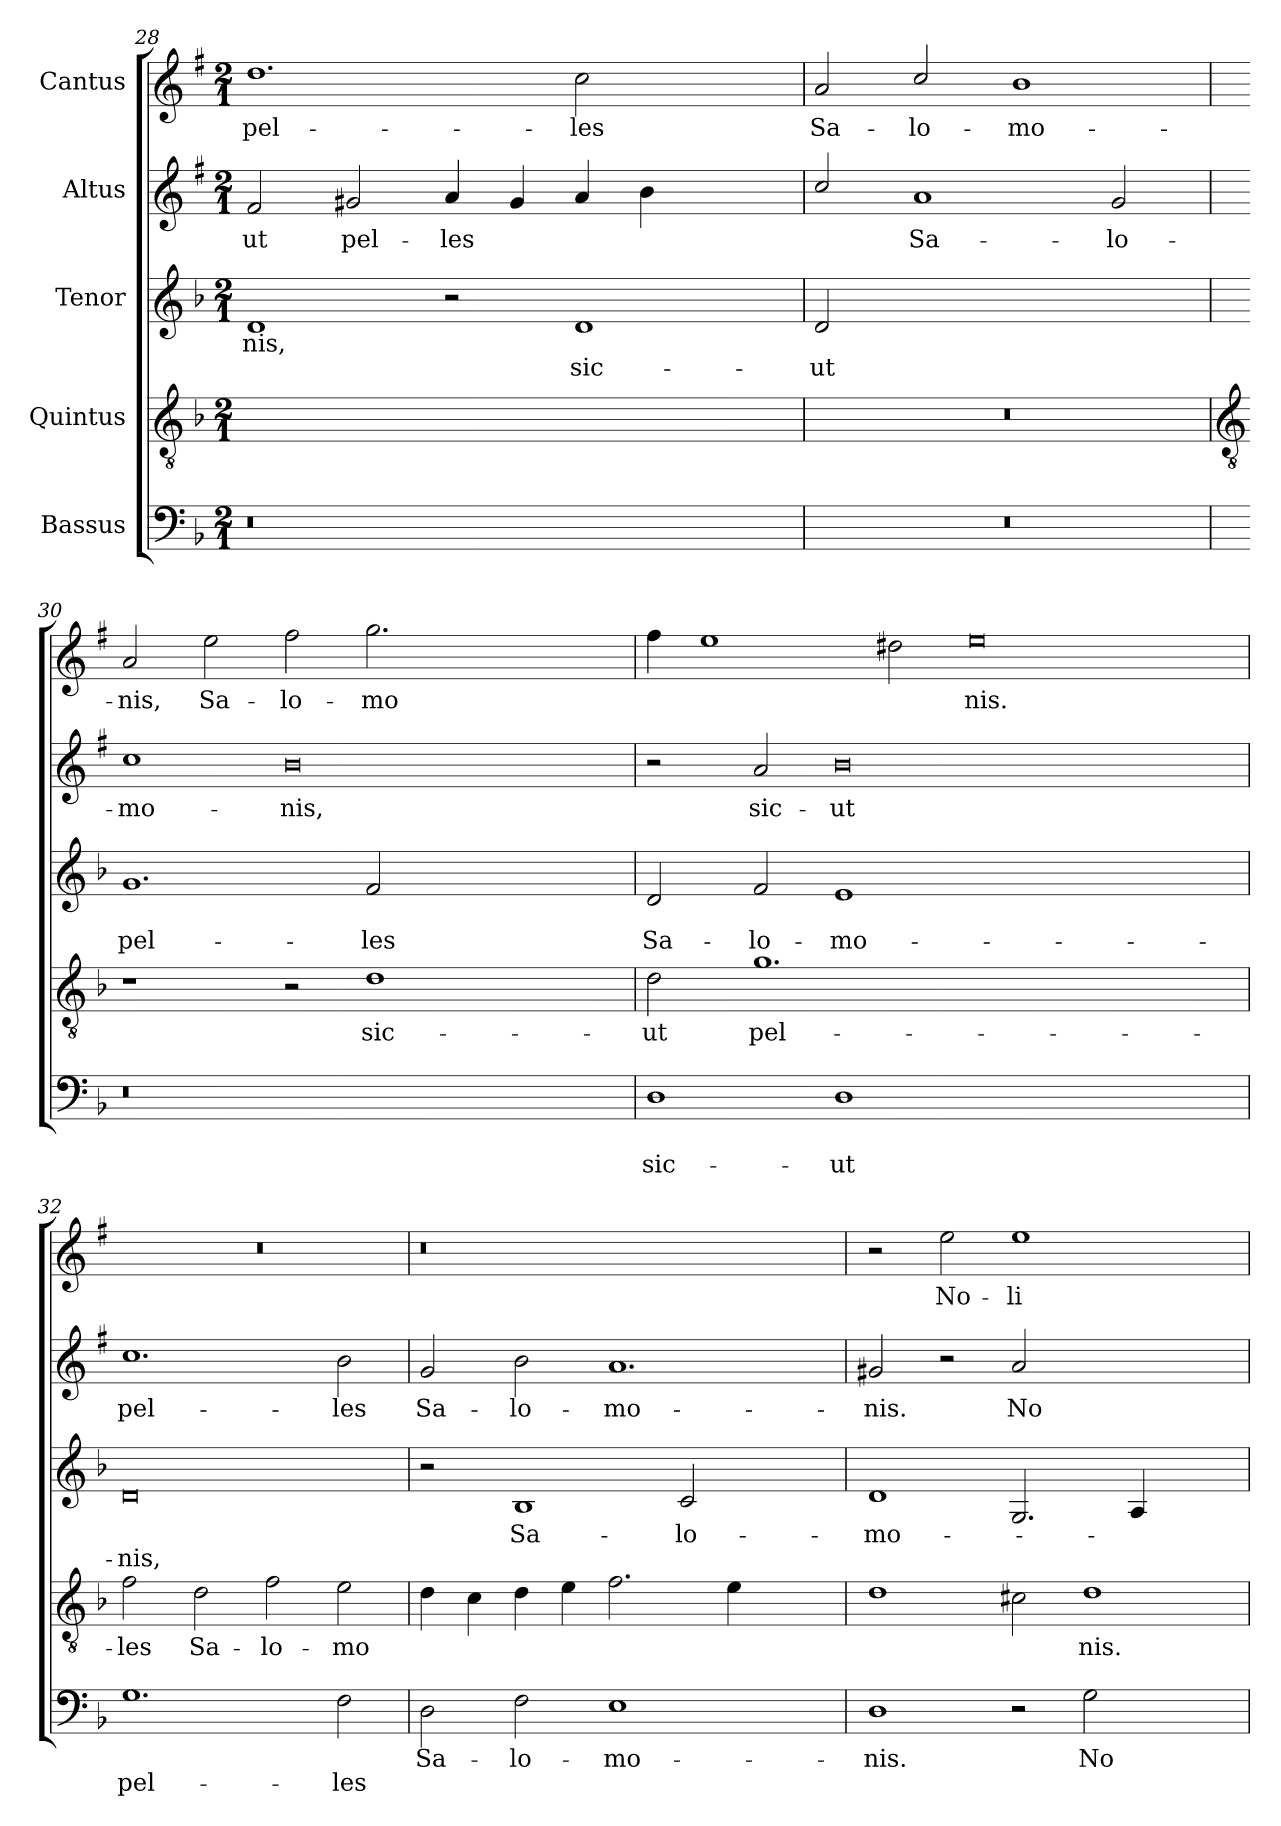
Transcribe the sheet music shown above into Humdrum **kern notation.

**kern	**text	**text	**kern	**text	**kern	**text	**text	**kern	**text	**kern	**text
*part5	*part5	*part5	*part4	*part4	*part3	*part3	*part3	*part2	*part2	*part1	*part1
*staff5	*staff5	*staff5	*staff4	*staff4	*staff3	*staff3	*staff3	*staff2	*staff2	*staff1	*staff1
*I"Bassus	*	*	*I"Quintus	*	*I"Tenor	*	*	*I"Altus	*	*I"Cantus	*
*clefF4	*	*	*clefGv2	*	*clefG2	*	*	*clefG2	*	*clefG2	*
*	*	*	*	*	*	*	*	*ITrd1c2	*	*ITrd1c2	*
*k[b-]	*	*	*k[b-]	*	*k[b-]	*	*	*k[b-]	*	*k[b-]	*
*F:	*	*	*F:	*	*F:	*	*	*F:	*	*F:	*
*M2/1	*	*	*M2/1	*	*M2/1	*	*	*M2/1	*	*M2/1	*
=28A	=28A	=28A	=28A	=28A	=28A	=28A	=28A	=28A	=28A	=28A	=28A
!	!	!	!	!LO:LY:b	!	!LO:LY:b	!	!	!LO:LY:b	!	!LO:LY:b
*	*	*	*	*	*	*	*	*^	*	*^	*
0r	.	.	[1Gyy	-nis,	1d	-nis,	.	2e	2ryy	-ut	1.cc	2ryy	pel-
!	!	!	!	!	!	!	!	!	!	!LO:LY:b	!	!	!
.	.	.	.	.	.	.	.	2f#	0ryy	pel-	.	0ryy	.
!	!	!	!	!	!	!	!	!	!	!LO:LY:b	!	!	!
.	.	.	2.Gyy_	.	2r	.	.	4g	.	-les	.	.	.
.	.	.	.	.	.	.	.	4f#	.	.	.	.	.
!	!	!	!	!	!	!	!LO:LY:b	!	!	!	!	!	!LO:LY:b
.	.	.	.	.	1d	.	sic-	4g	.	.	2b-	.	-les
.	.	.	4Gyy]	.	.	.	.	4a	.	.	.	.	.
2ryy	.	.	2ryy	.	.	.	.	2ryy	.	.	2ryy	.	.
!!LO:LB:g=z	!!
=29A	=29A	=29A	=29A	=29A	=29A	=29A	=29A	=29A	=29A	=29A	=29A	=29A	=29A
!	!	!	!	!	!	!	!LO:LY:b	!	!	!	!	!	!LO:LY:b
0r	.	.	0r	.	2d	.	-ut	2b-	0ryy	.	2g	0ryy	Sa-
!	!	!	!	!	!	!	!	!	!	!LO:LY:b	!	!	!LO:LY:b
.	.	.	.	.	1.ryy	.	.	1g	.	Sa-	2b-	.	-lo-
!	!	!	!	!	!	!	!	!	!	!	!	!	!LO:LY:b
.	.	.	.	.	.	.	.	.	.	.	1a	.	-mo-
!	!	!	!	!	!	!	!	!	!	!LO:LY:b	!	!	!
.	.	.	.	.	.	.	.	2f	.	-lo-	.	.	.
*	*	*	*	*	*	*	*	*v	*v	*	*	*	*
*	*	*	*	*	*	*	*	*	*	*v	*v	*
!!LO:LB:g=z
=30	=30	=30	=30	=30	=30	=30	=30	=30	=30	=30	=30
*	*	*	*clefGv2	*	*	*	*	*	*	*	*
!	!	!	!	!	!	!	!LO:LY:b	!	!LO:LY:b	!	!LO:LY:b
0r	.	.	1r	.	1.g	.	pel-	1b-	-mo-	2g	-nis,
!	!	!	!	!	!	!	!	!	!	!	!LO:LY:b
.	.	.	.	.	.	.	.	.	.	2dd	Sa-
!	!	!	!	!	!	!	!	!	!LO:LY:b	!	!LO:LY:b
.	.	.	2r	.	.	.	.	0a	-nis,	2ee	-lo-
!	!	!	!	!LO:LY:b	!	!	!LO:LY:b	!	!	!	!LO:LY:b
.	.	.	1d	sic-	2f	.	-les	.	.	2.ff	-mo
1ryy	.	.	.	.	1ryy	.	.	.	.	.	.
.	.	.	.	.	.	.	.	.	.	2.ryy	.
.	.	.	2ryy	.	.	.	.	.	.	.	.
=31	=31	=31	=31	=31	=31	=31	=31	=31	=31	=31	=31
!	!	!LO:LY:b	!	!LO:LY:b	!	!	!LO:LY:b	!	!	!	!
1D	.	sic-	2d	-ut	2d	.	Sa-	2r	.	4ee	.
.	.	.	.	.	.	.	.	.	.	1dd	.
!	!	!	!	!LO:LY:b	!	!	!LO:LY:b	!	!LO:LY:b	!	!
.	.	.	1.g	pel-	2f	.	-lo-	2g	sic-	.	.
!	!	!LO:LY:b	!	!	!	!	!LO:LY:b	!	!LO:LY:b	!	!
1D	.	-ut	.	.	1e	.	-mo-	0a	-ut	.	.
.	.	.	.	.	.	.	.	.	.	2cc#	.
!	!	!	!	!	!	!	!	!	!	!	!LO:LY:b
.	.	.	.	.	.	.	.	.	.	0dd	nis.
1..ryy	.	.	1..ryy	.	1..ryy	.	.	.	.	.	.
.	.	.	.	.	.	.	.	2.ryy	.	.	.
=32	=32	=32	=32	=32	=32	=32	=32	=32	=32	=32	=32
!	!	!LO:LY:b	!	!LO:LY:b	!	!	!LO:LY:b	!	!LO:LY:b	!	!
1.G	.	pel-	2f	-les	0d	.	-nis,	1.b-	pel-	0r	.
!	!	!	!	!LO:LY:b	!	!	!	!	!	!	!
.	.	.	2d	Sa-	.	.	.	.	.	.	.
!	!	!	!	!LO:LY:b	!	!	!	!	!	!	!
.	.	.	2f	-lo-	.	.	.	.	.	.	.
!	!	!LO:LY:b	!	!LO:LY:b	!	!	!	!	!LO:LY:b	!	!
2F	.	-les	2e	-mo	.	.	.	2a	-les	.	.
=33	=33	=33	=33	=33	=33	=33	=33	=33	=33	=33	=33
!	!LO:LY:b	!	!	!	!	!	!	!	!LO:LY:b	!	!
2D	Sa-	.	4d	.	2r	.	.	2f	Sa-	0r	.
.	.	.	4c	.	.	.	.	.	.	.	.
!	!LO:LY:b	!	!	!	!	!LO:LY:b	!	!	!LO:LY:b	!	!
2F	-lo-	.	4d	.	1B-	Sa-	.	2a	-lo-	.	.
.	.	.	4e	.	.	.	.	.	.	.	.
!	!LO:LY:b	!	!	!	!	!	!	!	!LO:LY:b	!	!
1E	-mo-	.	2.f	.	.	.	.	1.g	-mo-	.	.
!	!	!	!	!	!	!LO:LY:b	!	!	!	!	!
.	.	.	.	.	2c	-lo-	.	.	.	.	.
.	.	.	4e	.	.	.	.	.	.	.	.
2ryy	.	.	2ryy	.	2ryy	.	.	.	.	2ryy	.
=34	=34	=34	=34	=34	=34	=34	=34	=34	=34	=34	=34
!	!LO:LY:b	!	!	!	!	!LO:LY:b	!	!	!LO:LY:b	!	!
1D	-nis.	.	1d	.	1d	-mo-	.	2f#X	-nis.	2r	.
!	!	!	!	!	!	!	!	!	!	!	!LO:LY:b
.	.	.	.	.	.	.	.	2r	.	2dd	No-
!	!	!	!	!	!	!	!	!	!LO:LY:b	!	!LO:LY:b
2r	.	.	2c#	.	2.G	.	.	2g	No-	1dd	-li-
!	!LO:LY:b	!	!	!LO:LY:b	!	!	!	!	!	!	!
2G	No-	.	1d	nis.	.	.	.	1ryy	.	.	.
.	.	.	.	.	4A	.	.	.	.	.	.
2ryy	.	.	.	.	2ryy	.	.	.	.	2ryy	.
=	=	=	=	=	=	=	=	=	=	=	=
*-	*-	*-	*-	*-	*-	*-	*-	*-	*-	*-	*-
